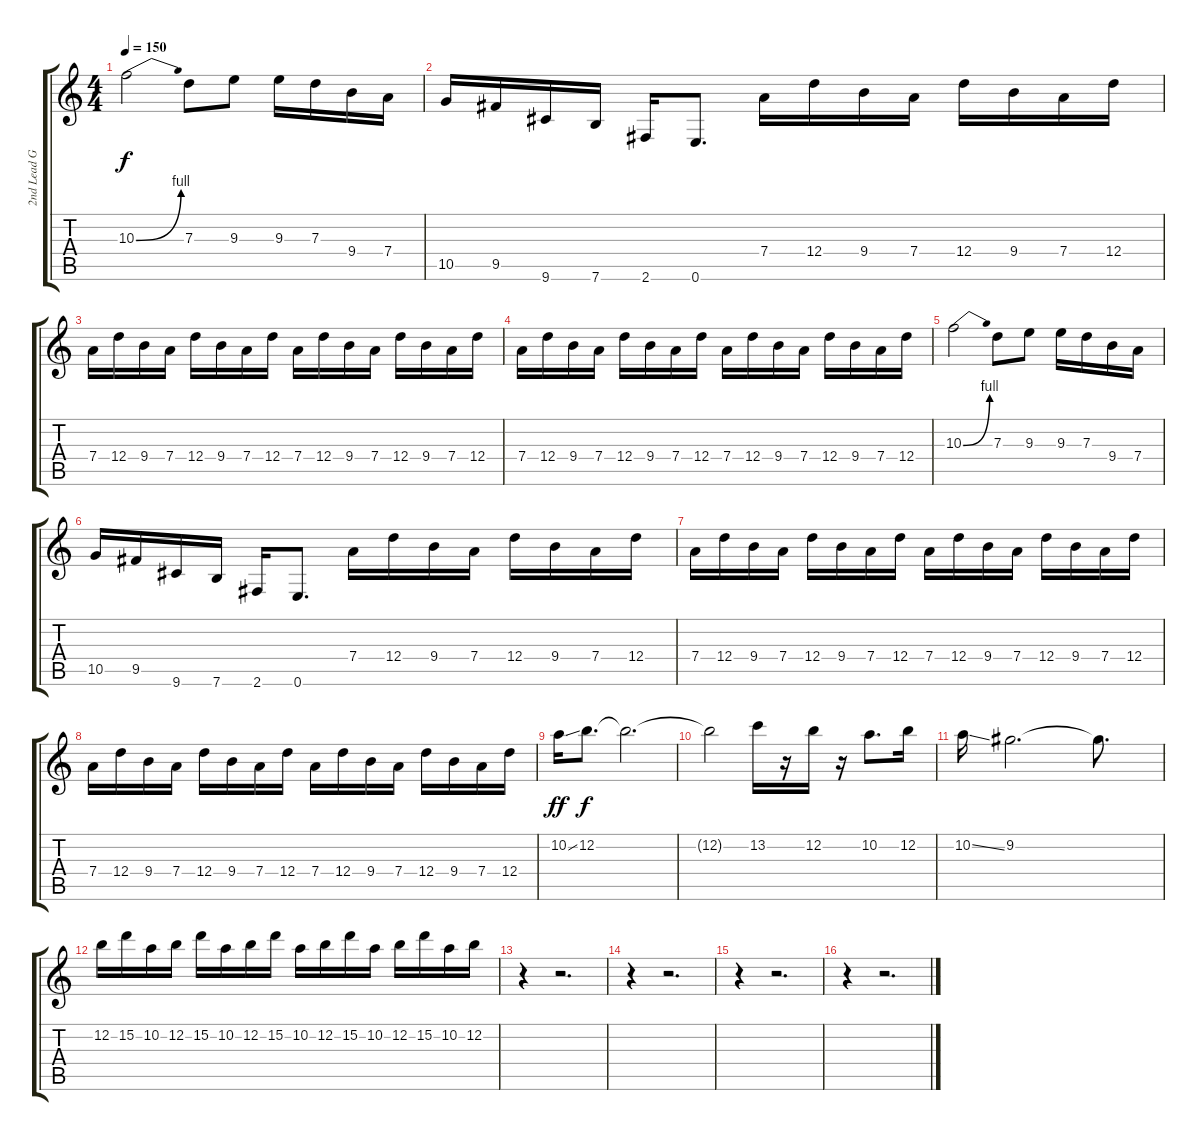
\track ("2nd Lead Guitar" "2nd Lead G") {instrument overdrivenguitar}
\staff {score tabs}
\tuning (E4 B3 G3 D3 A2 E2) {hide}
\ts (4 4)
\tempo 150
\clef g2
\ks c
10.3{be (bend 0 0 60 4)}.2{dy f} 7.3.8 9.3.8 9.3.16 7.3.16 9.4.16 7.4.16 |
10.5.16 9.5.16 9.6.16 7.6.16 2.6.16 0.6.8{d} 7.4.16 12.4.16 9.4.16 7.4.16 12.4.16 9.4.16 7.4.16 12.4.16 |
7.4.16 12.4.16 9.4.16 7.4.16 12.4.16 9.4.16 7.4.16 12.4.16 7.4.16 12.4.16 9.4.16 7.4.16 12.4.16 9.4.16 7.4.16 12.4.16 |
7.4.16 12.4.16 9.4.16 7.4.16 12.4.16 9.4.16 7.4.16 12.4.16 7.4.16 12.4.16 9.4.16 7.4.16 12.4.16 9.4.16 7.4.16 12.4.16 |
10.3{be (bend 0 0 60 4)}.2 7.3.8 9.3.8 9.3.16 7.3.16 9.4.16 7.4.16 |
10.5.16 9.5.16 9.6.16 7.6.16 2.6.16 0.6.8{d} 7.4.16 12.4.16 9.4.16 7.4.16 12.4.16 9.4.16 7.4.16 12.4.16 |
7.4.16 12.4.16 9.4.16 7.4.16 12.4.16 9.4.16 7.4.16 12.4.16 7.4.16 12.4.16 9.4.16 7.4.16 12.4.16 9.4.16 7.4.16 12.4.16 |
7.4.16 12.4.16 9.4.16 7.4.16 12.4.16 9.4.16 7.4.16 12.4.16 7.4.16 12.4.16 9.4.16 7.4.16 12.4.16 9.4.16 7.4.16 12.4.16 |
10.2{ss}.16{dy ff} 12.2.8{d dy f} 12.2{t}.2{d} |
12.2{t}.2 13.2.16 r.16 12.2.16 r.16 10.2.8{d} 12.2.16 |
10.2{ss}.16 9.2.2{d} 9.2{t}.8{d} |
12.2.16 15.2.16 10.2.16 12.2.16 15.2.16 10.2.16 12.2.16 15.2.16 10.2.16 12.2.16 15.2.16 10.2.16 12.2.16 15.2.16 10.2.16 12.2.16 |
r.4 r.2{d} |
r.4 r.2{d} |
r.4 r.2{d} |
r.4 r.2{d}
